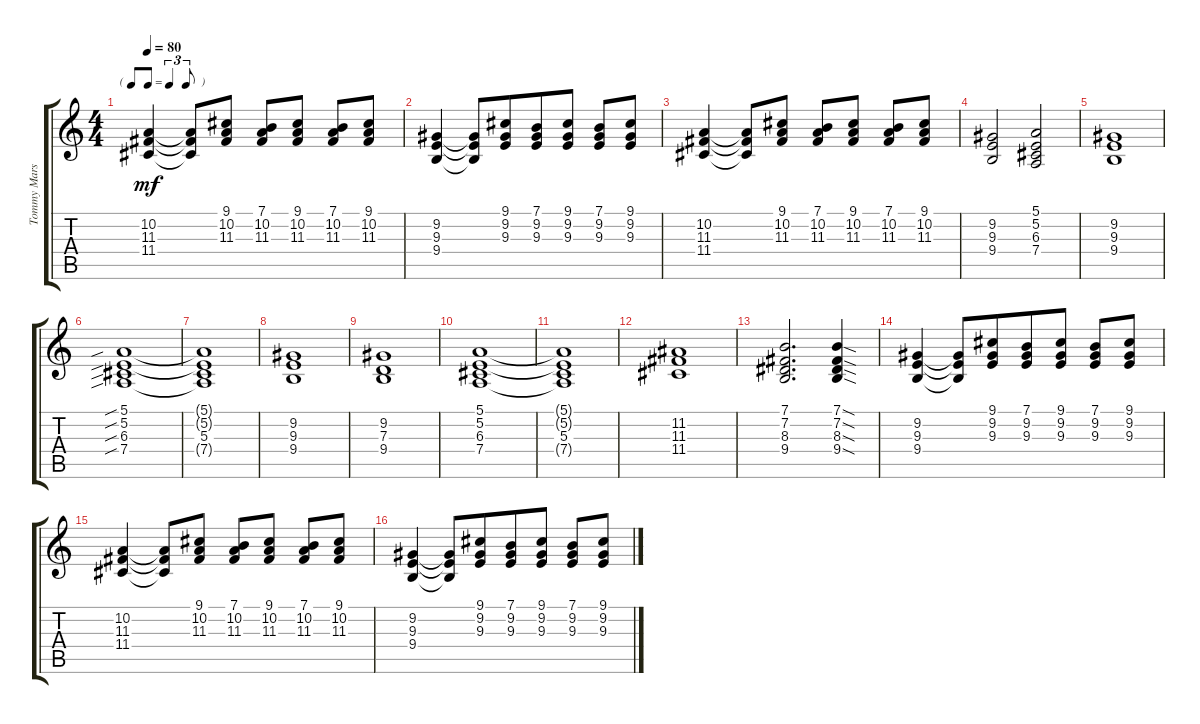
\track ("Tommy Mars" "Tommy Mars") {instrument drawbarorgan}
\staff {score tabs}
\tuning (E4 B3 G3 D3 A2 E2) {hide}
\ts (4 4)
\tf triplet8th
\tempo 80
\clef g2
\ks c
(10.2 11.3 11.4).4{dy mf} (10.2{t} 11.3{t} 11.4{t}).8{beam merge} (9.1 10.2 11.3).8 (7.1 10.2 11.3).8 (9.1 10.2 11.3).8 (7.1 10.2 11.3).8{beam merge} (9.1 10.2 11.3).8 |
(9.2 9.3 9.4).4 (9.2{t} 9.3{t} 9.4{t}).8{beam merge} (9.1 9.2 9.3).8{beam merge} (7.1 9.2 9.3).8{beam merge} (9.1 9.2 9.3).8 (7.1 9.2 9.3).8 (9.1 9.2 9.3).8 |
(10.2 11.3 11.4).4 (10.2{t} 11.3{t} 11.4{t}).8{beam merge} (9.1 10.2 11.3).8 (7.1 10.2 11.3).8 (9.1 10.2 11.3).8 (7.1 10.2 11.3).8{beam merge} (9.1 10.2 11.3).8 |
(9.2 9.3 9.4).2{beam merge} (5.1 5.2 6.3 7.4).2 |
(9.2 9.3 9.4).1 |
(5.1{sib} 5.2{sib} 6.3{sib} 7.4{sib}).1 |
(5.1{t} 5.2{t} 5.3 7.4{t}).1 |
(9.2 9.3 9.4).1 |
(9.2 7.3 9.4).1 |
(5.1 5.2 6.3 7.4).1 |
(5.1{t} 5.2{t} 5.3 7.4{t}).1 |
(11.2 11.3 11.4).1 |
(7.1 7.2 8.3 9.4).2{d beam merge} (7.1{sod} 7.2{sod} 8.3{sod} 9.4{sod}).4 |
(9.2 9.3 9.4).4 (9.2{t} 9.3{t} 9.4{t}).8{beam merge} (9.1 9.2 9.3).8{beam merge} (7.1 9.2 9.3).8{beam merge} (9.1 9.2 9.3).8 (7.1 9.2 9.3).8 (9.1 9.2 9.3).8 |
(10.2 11.3 11.4).4 (10.2{t} 11.3{t} 11.4{t}).8{beam merge} (9.1 10.2 11.3).8 (7.1 10.2 11.3).8 (9.1 10.2 11.3).8 (7.1 10.2 11.3).8{beam merge} (9.1 10.2 11.3).8 |
(9.2 9.3 9.4).4 (9.2{t} 9.3{t} 9.4{t}).8{beam merge} (9.1 9.2 9.3).8{beam merge} (7.1 9.2 9.3).8{beam merge} (9.1 9.2 9.3).8 (7.1 9.2 9.3).8 (9.1 9.2 9.3).8
